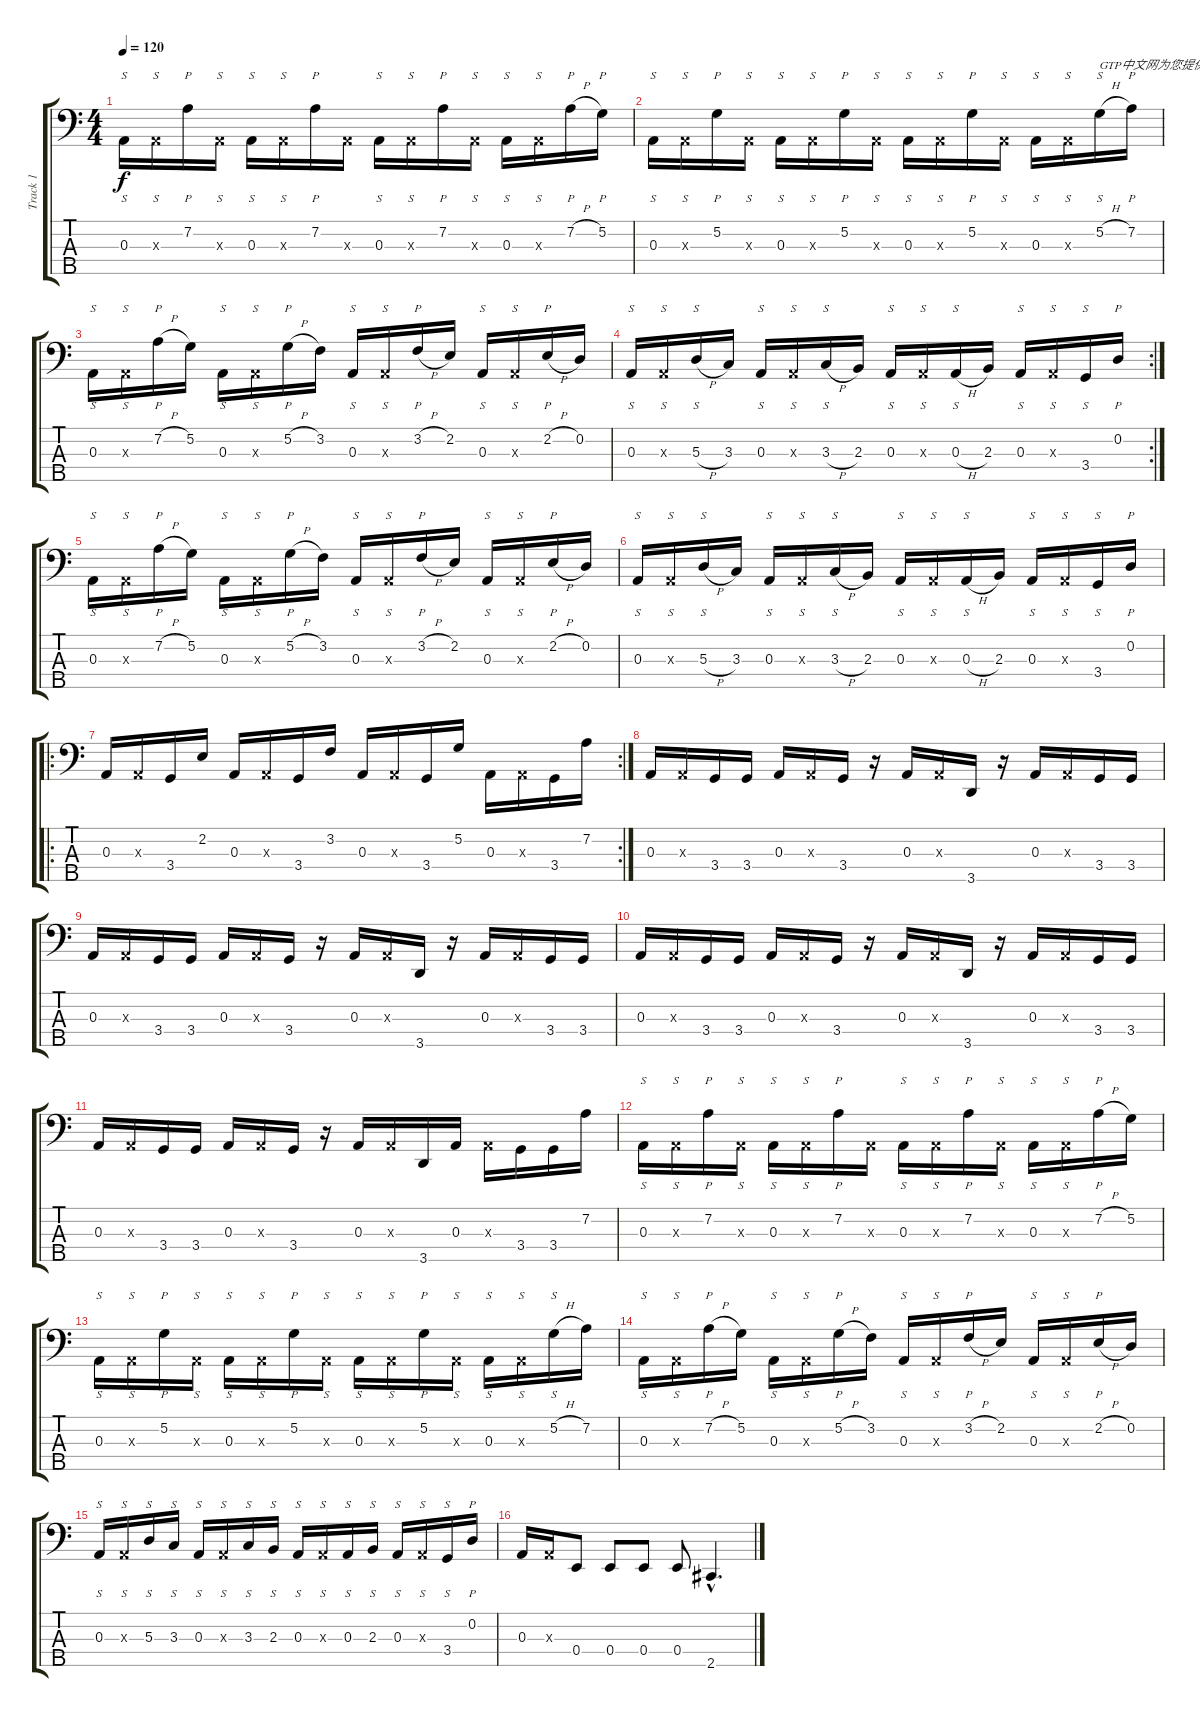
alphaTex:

\track ("Track 1" "Track 1") {instrument slapbass1}
\staff {score tabs}
\tuning (G2 D2 A1 E1 B0) {hide}
\ts (4 4)
\tempo 120
\clef f4
\ks c
0.3.16{s dy f instrument slapbass1} 0.3{x}.16{s} 7.2.16{p} 0.3{x}.16{s} 0.3.16{s} 0.3{x}.16{s} 7.2.16{p} 0.3{x}.16 0.3.16{s} 0.3{x}.16{s} 7.2.16{p} 0.3{x}.16{s} 0.3.16{s} 0.3{x}.16{s} 7.2{h}.16{p} 5.2.16{p} |
0.3.16{s} 0.3{x}.16{s} 5.2.16{p} 0.3{x}.16{s} 0.3.16{s} 0.3{x}.16{s} 5.2.16{p} 0.3{x}.16{s} 0.3.16{s} 0.3{x}.16{s} 5.2.16{p} 0.3{x}.16{s} 0.3.16{s} 0.3{x}.16{s} 5.2{h}.16{s txt "GTP中文网为您提供优秀的谱子"} 7.2.16{p} |
0.3.16{s instrument slapbass1} 0.3{x}.16{s} 7.2{h}.16{p} 5.2.16 0.3.16{s} 0.3{x}.16{s} 5.2{h}.16{p} 3.2.16 0.3.16{s} 0.3{x}.16{s} 3.2{h}.16{p} 2.2.16 0.3.16{s} 0.3{x}.16{s} 2.2{h}.16{p} 0.2.16 |
\rc 2
0.3.16{s instrument slapbass1} 0.3{x}.16{s} 5.3{h}.16{s} 3.3.16 0.3.16{s} 0.3{x}.16{s} 3.3{h}.16{s} 2.3.16 0.3.16{s} 0.3{x}.16{s} 0.3{h}.16{s} 2.3.16 0.3.16{s} 0.3{x}.16{s} 3.4.16{s} 0.2.16{p} |
0.3.16{s instrument slapbass1} 0.3{x}.16{s} 7.2{h}.16{p} 5.2.16 0.3.16{s} 0.3{x}.16{s} 5.2{h}.16{p} 3.2.16 0.3.16{s} 0.3{x}.16{s} 3.2{h}.16{p} 2.2.16 0.3.16{s} 0.3{x}.16{s} 2.2{h}.16{p} 0.2.16 |
0.3.16{s instrument slapbass1} 0.3{x}.16{s} 5.3{h}.16{s} 3.3.16 0.3.16{s} 0.3{x}.16{s} 3.3{h}.16{s} 2.3.16 0.3.16{s} 0.3{x}.16{s} 0.3{h}.16{s} 2.3.16 0.3.16{s} 0.3{x}.16{s} 3.4.16{s} 0.2.16{p} |
\ro
\rc 2
0.3.16 0.3{x}.16 3.4.16 2.2.16 0.3.16 0.3{x}.16 3.4.16 3.2.16 0.3.16 0.3{x}.16 3.4.16 5.2.16 0.3.16 0.3{x}.16 3.4.16 7.2.16 |
0.3.16 0.3{x}.16 3.4.16 3.4.16 0.3.16 0.3{x}.16 3.4.16 r.16 0.3.16 0.3{x}.16 3.5.16 r.16 0.3.16 0.3{x}.16 3.4.16 3.4.16 |
0.3.16 0.3{x}.16 3.4.16 3.4.16 0.3.16 0.3{x}.16 3.4.16 r.16 0.3.16 0.3{x}.16 3.5.16 r.16 0.3.16 0.3{x}.16 3.4.16 3.4.16 |
0.3.16 0.3{x}.16 3.4.16 3.4.16 0.3.16 0.3{x}.16 3.4.16 r.16 0.3.16 0.3{x}.16 3.5.16 r.16 0.3.16 0.3{x}.16 3.4.16 3.4.16 |
0.3.16 0.3{x}.16 3.4.16 3.4.16 0.3.16 0.3{x}.16 3.4.16 r.16 0.3.16 0.3{x}.16 3.5.16 0.3.16 0.3{x}.16 3.4.16 3.4.16 7.2.16 |
0.3.16{s instrument slapbass1} 0.3{x}.16{s} 7.2.16{p} 0.3{x}.16{s} 0.3.16{s} 0.3{x}.16{s} 7.2.16{p} 0.3{x}.16 0.3.16{s} 0.3{x}.16{s} 7.2.16{p} 0.3{x}.16{s} 0.3.16{s} 0.3{x}.16{s} 7.2{h}.16{p} 5.2.16 |
0.3.16{s} 0.3{x}.16{s} 5.2.16{p} 0.3{x}.16{s} 0.3.16{s} 0.3{x}.16{s} 5.2.16{p} 0.3{x}.16{s} 0.3.16{s} 0.3{x}.16{s} 5.2.16{p} 0.3{x}.16{s} 0.3.16{s} 0.3{x}.16{s} 5.2{h}.16{s} 7.2.16 |
0.3.16{s instrument slapbass1} 0.3{x}.16{s} 7.2{h}.16{p} 5.2.16 0.3.16{s} 0.3{x}.16{s} 5.2{h}.16{p} 3.2.16 0.3.16{s} 0.3{x}.16{s} 3.2{h}.16{p} 2.2.16 0.3.16{s} 0.3{x}.16{s} 2.2{h}.16{p} 0.2.16 |
0.3.16{s instrument slapbass1} 0.3{x}.16{s} 5.3.16{s} 3.3.16{s} 0.3.16{s} 0.3{x}.16{s} 3.3.16{s} 2.3.16{s} 0.3.16{s} 0.3{x}.16{s} 0.3.16{s} 2.3.16{s} 0.3.16{s} 0.3{x}.16{s} 3.4.16{s} 0.2.16{p} |
0.3.16 0.3{x}.16 0.4.8 0.4.8 0.4.8 0.4.8 2.5{hac}.4{d}
